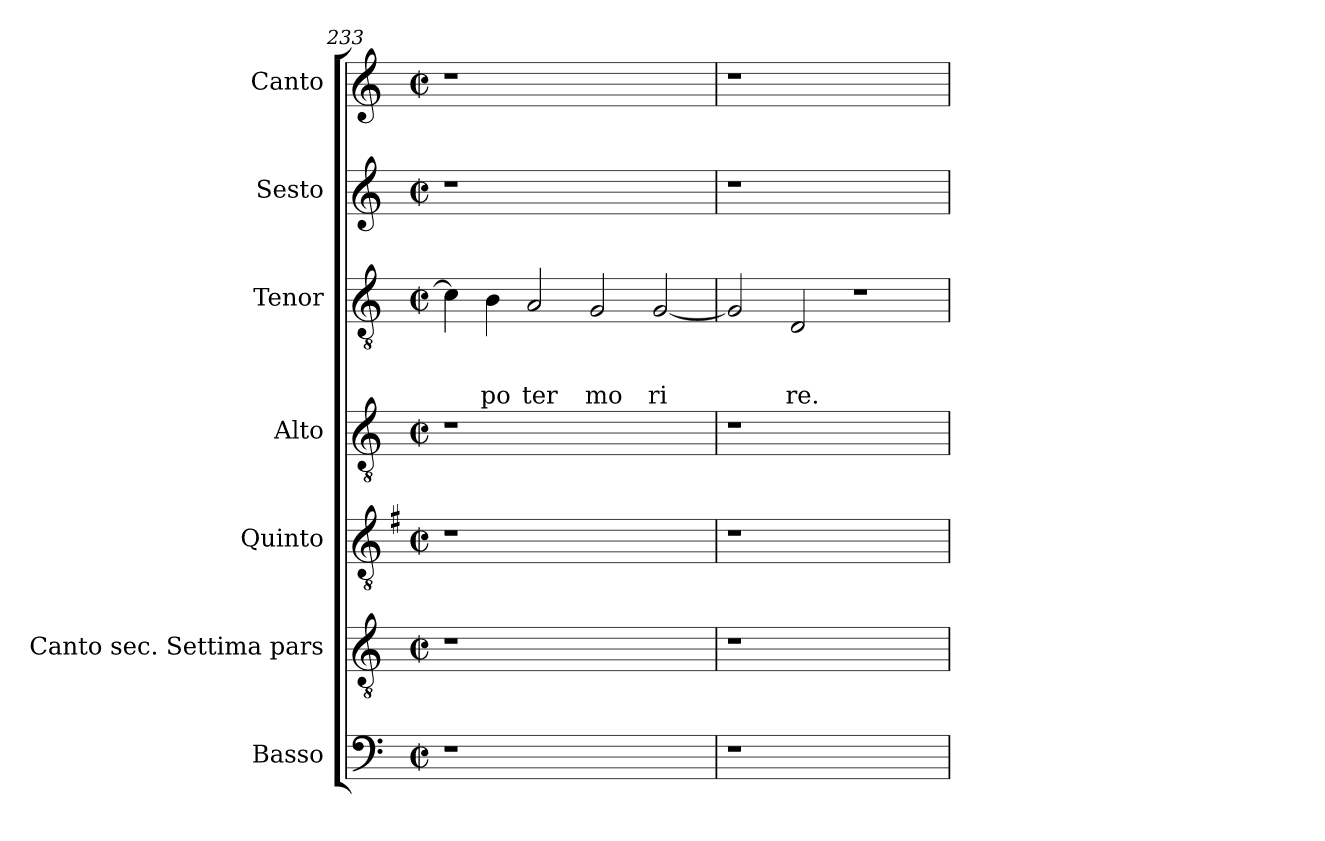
**kern	**kern	**kern	**kern	**kern	**text	**text	**text	**kern	**kern
*part7	*part6	*part5	*part4	*part3	*part3	*part3	*part3	*part2	*part1
*staff7	*staff6	*staff5	*staff4	*staff3	*staff3	*staff3	*staff3	*staff2	*staff1
*I"Basso	*I"Canto sec. Settima pars	*I"Quinto	*I"Alto	*I"Tenor	*	*	*	*I"Sesto	*I"Canto
*	*	*I'Quinto	*I'Alto	*I'Tenor	*	*	*	*I'Sesto	*I'Canto
*clefF4	*clefGv2	*clefGv2	*clefGv2	*clefGv2	*	*	*	*clefG2	*clefG2
*k[]	*k[]	*k[f#]	*k[]	*k[]	*	*	*	*k[]	*k[]
*C:	*C:	*G:	*C:	*C:	*	*	*	*C:	*C:
*M2/2	*M2/2	*M2/2	*M2/2	*M2/2	*	*	*	*M2/2	*M2/2
*met(c|)	*met(c|)	*met(c|)	*met(c|)	*met(c|)	*	*	*	*met(c|)	*met(c|)
=233	=233	=233	=233	=233	=233	=233	=233	=233	=233
1r	1r	1r	1r	4c\]	.	.	.	1r	1r
!	!	!	!	!	!	!	!LO:LY:b	!	!
.	.	.	.	4B\	.	.	po	.	.
!	!	!	!	!	!	!	!LO:LY:b	!	!
.	.	.	.	2A/	.	.	ter	.	.
!	!	!	!	!	!	!	!LO:LY:b	!	!
1ryy	1ryy	1ryy	1ryy	2G/	.	.	mo	1ryy	1ryy
!	!	!	!	!	!	!	!LO:LY:b	!	!
.	.	.	.	[<2G/	.	.	ri	.	.
=234	=234	=234	=234	=234	=234	=234	=234	=234	=234
1r	1r	1r	1r	2G/]	.	.	.	1r	1r
!	!	!	!	!	!	!	!LO:LY:b	!	!
.	.	.	.	2D/	.	.	re.	.	.
1ryy	1ryy	1ryy	1ryy	1r	.	.	.	1ryy	1ryy
=	=	=	=	=	=	=	=	=	=
*-	*-	*-	*-	*-	*-	*-	*-	*-	*-
